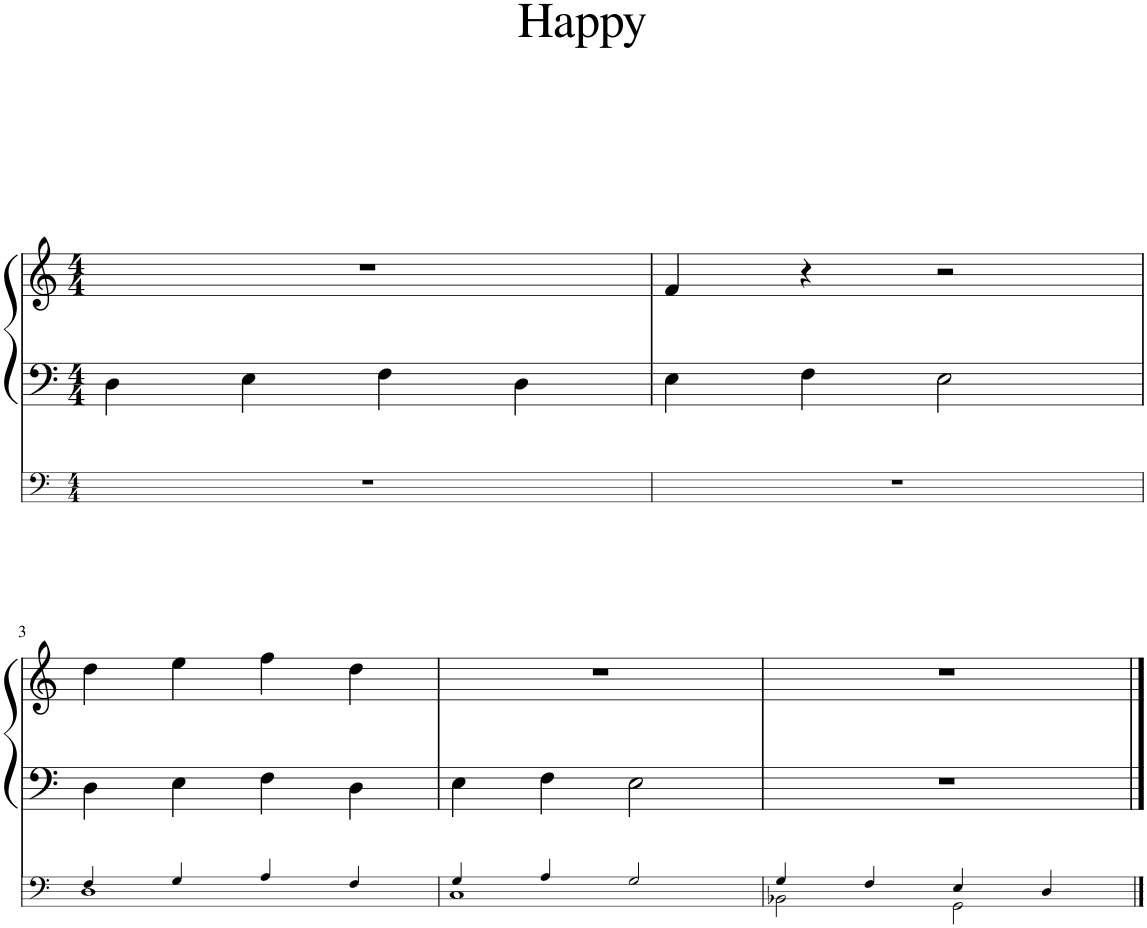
**kern	**kern	**kern
*part2	*part1	*part1
*staff3	*staff2	*staff1
*I"Basso	*I"Piano	*
*	*I'Pno	*
*stria5	*	*
*clefF4	*clefF4	*clefG2
*k[]	*k[]	*k[]
*M4/4	*M4/4	*M4/4
=1	=1	=1
1r	4D\	1r
.	4E\	.
.	4F\	.
.	4D\	.
=2	=2	=2
1r	4E\	4f/
.	4F\	4r
.	2E\	2r
!!LO:LB:g=z
=3	=3	=3
*^	*	*
4F/	1D	4D\	4dd\
4G/	.	4E\	4ee\
4A/	.	4F\	4ff\
4F/	.	4D\	4dd\
=4	=4	=4	=4
4G/	1C	4E\	1r
4A/	.	4F\	.
2G/	.	2E\	.
=5	=5	=5	=5
4G/	2BB-X\	1r	1r
4F/	.	.	.
4E/	2GG\	.	.
4D/	.	.	.
*v	*v	*	*
==	==	==
*-	*-	*-
